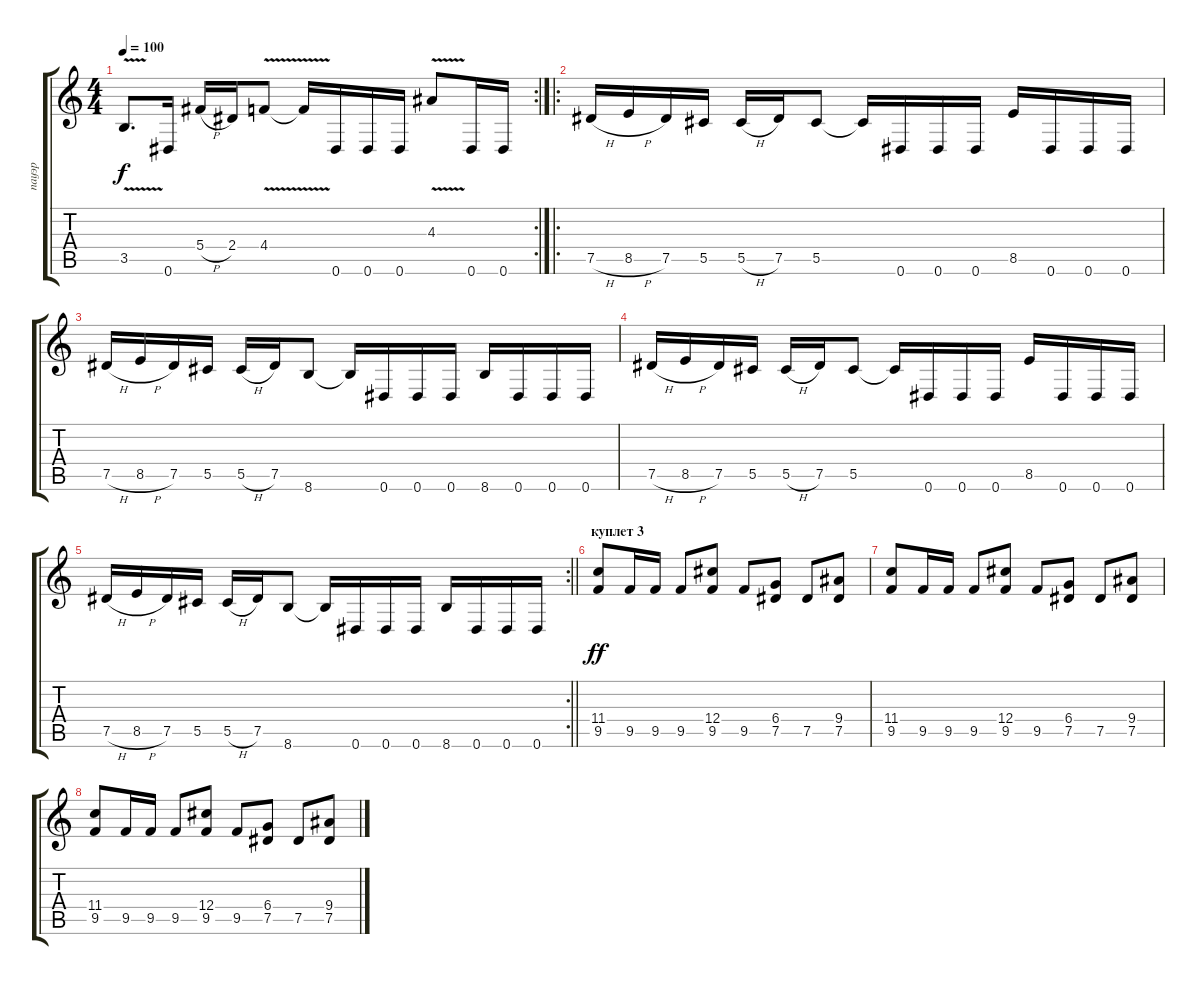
\track ("пауэр" "пауэр") {instrument distortionguitar}
\staff {score tabs}
\tuning (Eb4 Bb3 Gb3 Db3 Ab2 Eb2) {hide}
\rc 2
\ts (4 4)
\tempo 100
\clef g2
\ks c
3.5{v}.8{d dy f} 0.6.16 5.4{h}.16 2.4.16 4.4{v}.8 4.4{t}.16 0.6.16 0.6.16 0.6.16 4.3{v}.8 0.6.16 0.6.16 |
\ro
7.5{h}.16 8.5{h}.16 7.5.16 5.5.16 5.5{h}.16 7.5.16 5.5.8 5.5{t}.16 0.6.16 0.6.16 0.6.16 8.5.16 0.6.16 0.6.16 0.6.16 |
7.5{h}.16 8.5{h}.16 7.5.16 5.5.16 5.5{h}.16 7.5.16 8.6.8 8.6{t}.16 0.6.16 0.6.16 0.6.16 8.6.16 0.6.16 0.6.16 0.6.16 |
7.5{h}.16 8.5{h}.16 7.5.16 5.5.16 5.5{h}.16 7.5.16 5.5.8 5.5{t}.16 0.6.16 0.6.16 0.6.16 8.5.16 0.6.16 0.6.16 0.6.16 |
\rc 2
\barLineRight lightlight
7.5{h}.16 8.5{h}.16 7.5.16 5.5.16 5.5{h}.16 7.5.16 8.6.8 8.6{t}.16 0.6.16 0.6.16 0.6.16 8.6.16 0.6.16 0.6.16 0.6.16 |
\section ("" "куплет 3")
(11.4 9.5).8{dy ff} 9.5.16 9.5.16 9.5.8 (12.4 9.5).8 9.5.8 (6.4 7.5).8 7.5.8 (9.4 7.5).8 |
(11.4 9.5).8 9.5.16 9.5.16 9.5.8 (12.4 9.5).8 9.5.8 (6.4 7.5).8 7.5.8 (9.4 7.5).8 |
(11.4 9.5).8 9.5.16 9.5.16 9.5.8 (12.4 9.5).8 9.5.8 (6.4 7.5).8 7.5.8 (9.4 7.5).8
